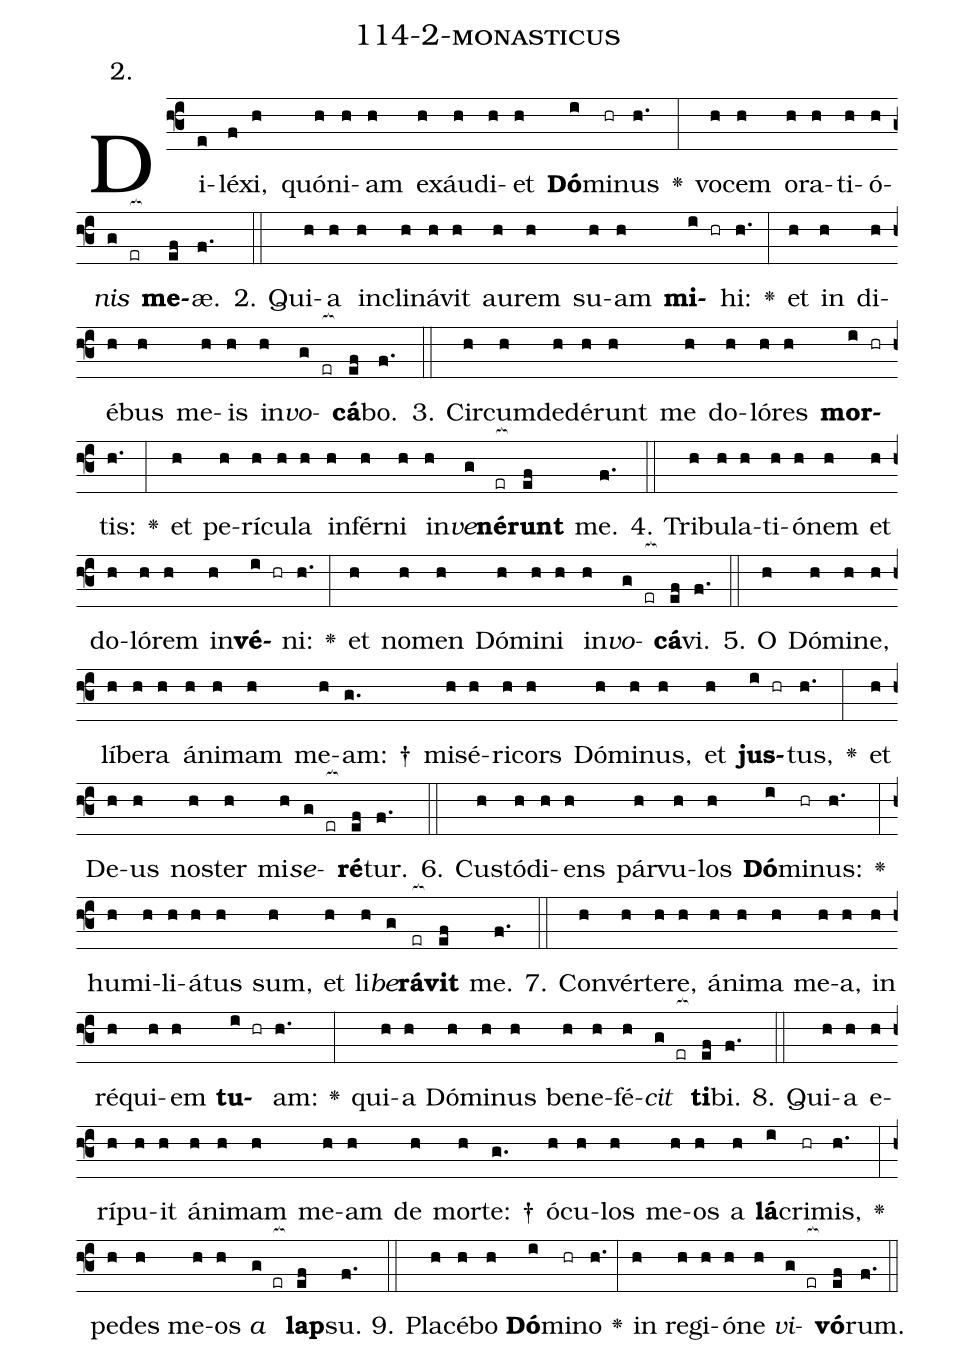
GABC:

name: 114-2-monasticus;
annotation: 2.;
%%
(f3)Di(e)lé(f)xi,(h) quón(h)i(h)am(h) ex(h)áu(h)di(h)et(h) <b>Dó</b>(i)mi(hr)nus(h.) <v>\greheightstar</v>(:) vo(h)cem(h) o(h)ra(h)ti(h)ó(h)<i>nis</i>(g er[ocb:1{]) <b>me</b>(ef[ocb:0}])æ.(f.) (::)
2. Qui(h)a(h) in(h)cli(h)ná(h)vit(h) au(h)rem(h) su(h)am(h) <b>mi</b>(i hr)hi:(h.) <v>\greheightstar</v>(:) et(h) in(h) di(h)é(h)bus(h) me(h)is(h) in(h)<i>vo</i>(g er[ocb:1{])<b>cá</b>(ef[ocb:0}])bo.(f.) (::)
3. Cir(h)cum(h)de(h)dé(h)runt(h) me(h) do(h)ló(h)res(h) <b>mor</b>(i hr)tis:(h.) <v>\greheightstar</v>(:) et(h) pe(h)rí(h)cu(h)la(h) in(h)fér(h)ni(h) in(h)<i>ve</i>(g)<b>né</b>(er[ocb:1{])<b>runt</b>(ef[ocb:0}]) me.(f.) (::)
4. Tri(h)bu(h)la(h)ti(h)ó(h)nem(h) et(h) do(h)ló(h)rem(h) in(h)<b>vé</b>(i hr)ni:(h.) <v>\greheightstar</v>(:) et(h) no(h)men(h) Dó(h)mi(h)ni(h) in(h)<i>vo</i>(g er[ocb:1{])<b>cá</b>(ef[ocb:0}])vi.(f.) (::)
5. O(h) Dó(h)mi(h)ne,(h) lí(h)be(h)ra(h) á(h)ni(h)mam(h) me(h)am: †(g.) mi(h)sé(h)ri(h)cors(h) Dó(h)mi(h)nus,(h) et(h) <b>jus</b>(i hr)tus,(h.) <v>\greheightstar</v>(:) et(h) De(h)us(h) nos(h)ter(h) mi(h)<i>se</i>(g er[ocb:1{])<b>ré</b>(ef[ocb:0}])tur.(f.) (::)
6. Cus(h)tó(h)di(h)ens(h) pár(h)vu(h)los(h) <b>Dó</b>(i)mi(hr)nus:(h.) <v>\greheightstar</v>(:) hu(h)mi(h)li(h)á(h)tus(h) sum,(h) et(h) li(h)<i>be</i>(g)<b>rá</b>(er[ocb:1{])<b>vit</b>(ef[ocb:0}]) me.(f.) (::)
7. Con(h)vér(h)te(h)re,(h) á(h)ni(h)ma(h) me(h)a,(h) in(h) ré(h)qui(h)em(h) <b>tu</b>(i hr)am:(h.) <v>\greheightstar</v>(:) qui(h)a(h) Dó(h)mi(h)nus(h) be(h)ne(h)fé(h)<i>cit</i>(g er[ocb:1{]) <b>ti</b>(ef[ocb:0}])bi.(f.) (::)
8. Qui(h)a(h) e(h)rí(h)pu(h)it(h) á(h)ni(h)mam(h) me(h)am(h) de(h) mor(h)te: †(g.) ó(h)cu(h)los(h) me(h)os(h) a(h) <b>lá</b>(i)cri(hr)mis,(h.) <v>\greheightstar</v>(:) pe(h)des(h) me(h)os(h) <i>a</i>(g er[ocb:1{]) <b>lap</b>(ef[ocb:0}])su.(f.) (::)
9. Pla(h)cé(h)bo(h) <b>Dó</b>(i)mi(hr)no(h.) <v>\greheightstar</v>(:) in(h) re(h)gi(h)ó(h)ne(h) <i>vi</i>(g er[ocb:1{])<b>vó</b>(ef[ocb:0}])rum.(f.) (::)
